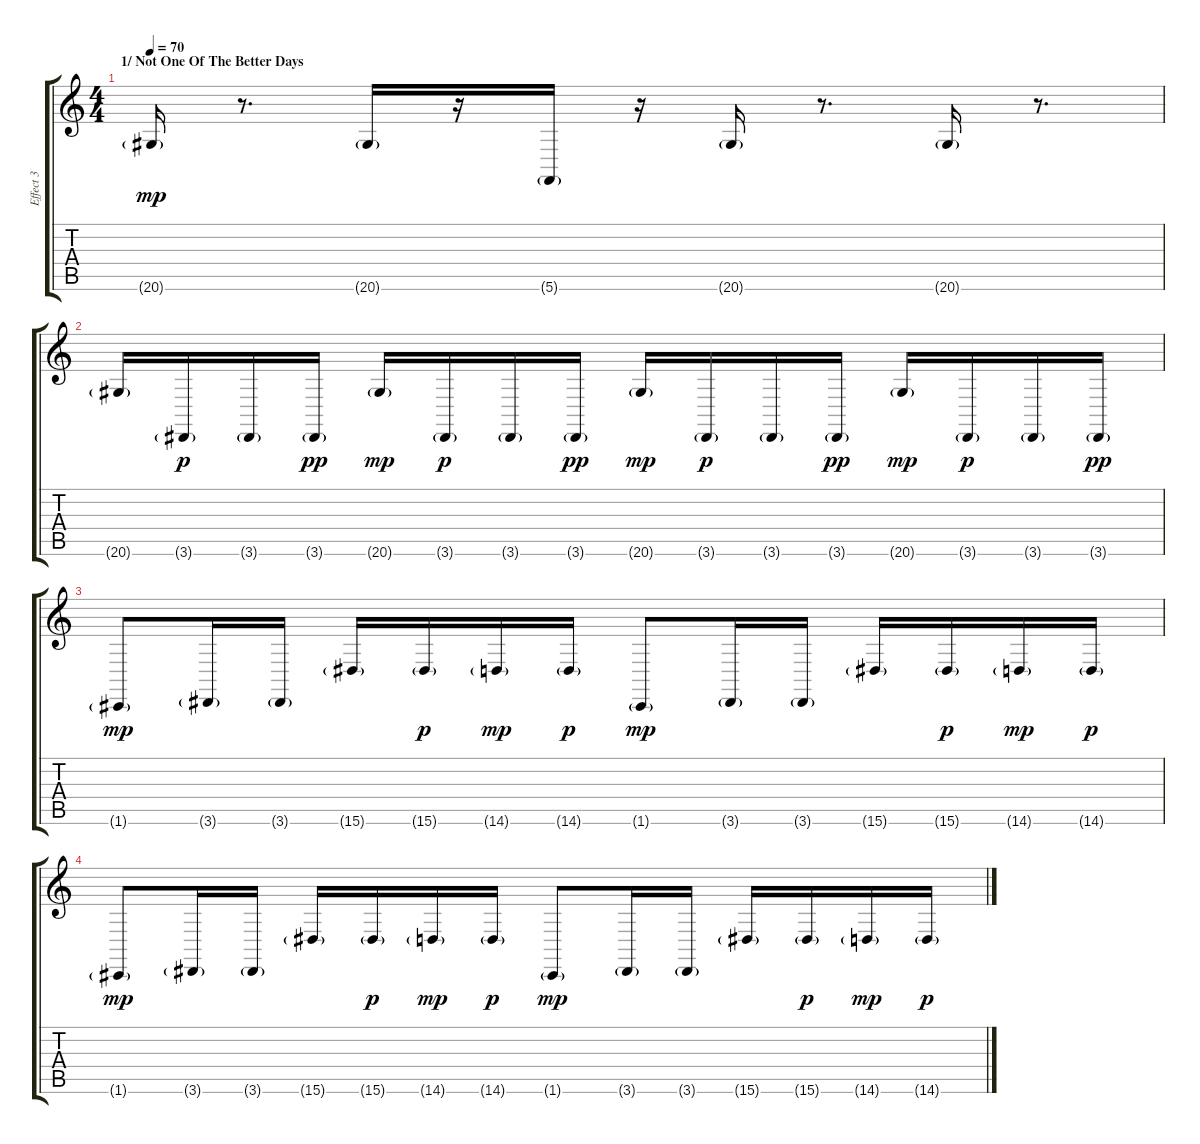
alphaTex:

\track ("Effect 3" "Effect 3") {instrument gunshot}
\staff {score tabs}
\tuning (E4 C4 G3 C3 G2 C2) {hide}
\ts (4 4)
\section ("" "1/ Not One Of The Better Days")
\tempo 70
\clef g2
\ks c
20.6{g}.16{dy mp instrument gunshot} r.8{d} 20.6{g}.16 r.16 5.6{g}.16 r.16 20.6{g}.16 r.8{d} 20.6{g}.16 r.8{d} |
20.6{g}.16 3.6{g}.16{dy p} 3.6{g}.16 3.6{g}.16{dy pp} 20.6{g}.16{dy mp} 3.6{g}.16{dy p} 3.6{g}.16 3.6{g}.16{dy pp} 20.6{g}.16{dy mp} 3.6{g}.16{dy p} 3.6{g}.16 3.6{g}.16{dy pp} 20.6{g}.16{dy mp} 3.6{g}.16{dy p} 3.6{g}.16 3.6{g}.16{dy pp} |
1.6{g}.8{dy mp} 3.6{g}.16 3.6{g}.16 15.6{g}.16 15.6{g}.16{dy p} 14.6{g}.16{dy mp} 14.6{g}.16{dy p} 1.6{g}.8{dy mp} 3.6{g}.16 3.6{g}.16 15.6{g}.16 15.6{g}.16{dy p} 14.6{g}.16{dy mp} 14.6{g}.16{dy p} |
1.6{g}.8{dy mp} 3.6{g}.16 3.6{g}.16 15.6{g}.16 15.6{g}.16{dy p} 14.6{g}.16{dy mp} 14.6{g}.16{dy p} 1.6{g}.8{dy mp} 3.6{g}.16 3.6{g}.16 15.6{g}.16 15.6{g}.16{dy p} 14.6{g}.16{dy mp} 14.6{g}.16{dy p}
